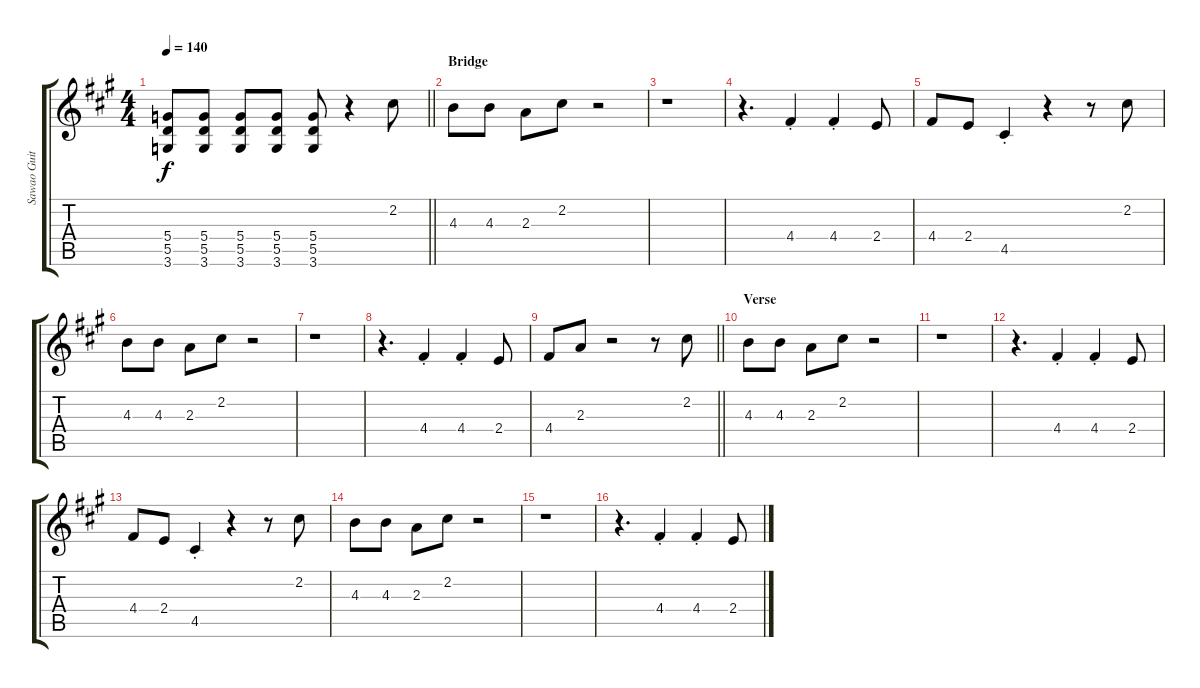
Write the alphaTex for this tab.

\track ("Sawao Guitar" "Sawao Guit") {instrument overdrivenguitar}
\staff {score tabs}
\tuning (E4 B3 G3 D3 A2 E2) {hide}
\ts (4 4)
\tempo 140
\clef g2
\barLineRight lightlight
\ks a
(5.4 5.5 3.6).8{dy f} (5.4 5.5 3.6).8 (5.4 5.5 3.6).8 (5.4 5.5 3.6).8 (5.4 5.5 3.6).8 r.4 2.2.8 |
\section ("" "Bridge")
4.3.8 4.3.8 2.3.8 2.2.8 r.2 |
r.1 |
r.4{d} 4.4{st}.4 4.4{st}.4 2.4.8 |
4.4.8 2.4.8 4.5{st}.4 r.4 r.8 2.2.8 |
4.3.8 4.3.8 2.3.8 2.2.8 r.2 |
r.1 |
r.4{d} 4.4{st}.4 4.4{st}.4 2.4.8 |
\barLineRight lightlight
4.4.8 2.3.8 r.2 r.8 2.2.8 |
\section ("" "Verse")
4.3.8 4.3.8 2.3.8 2.2.8 r.2 |
r.1 |
r.4{d} 4.4{st}.4 4.4{st}.4 2.4.8 |
4.4.8 2.4.8 4.5{st}.4 r.4 r.8 2.2.8 |
4.3.8 4.3.8 2.3.8 2.2.8 r.2 |
r.1 |
r.4{d} 4.4{st}.4 4.4{st}.4 2.4.8
